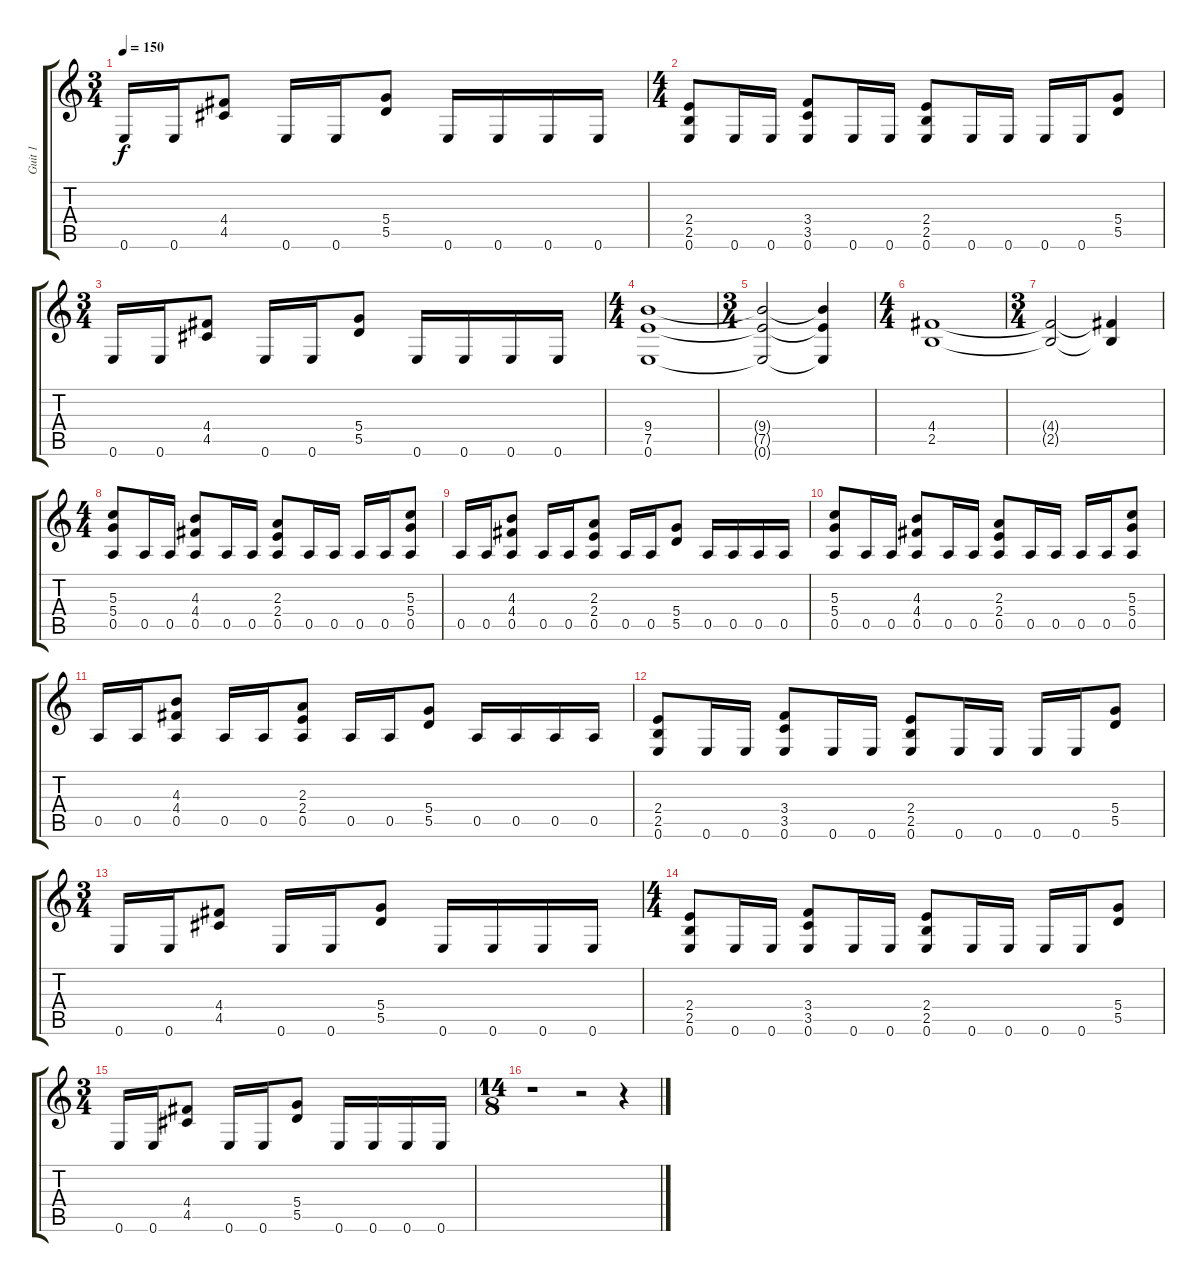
\track ("Guit 1" "Guit 1") {instrument distortionguitar}
\staff {score tabs}
\tuning (E4 B3 G3 D3 A2 E2) {hide}
\ts (3 4)
\tempo 150
\clef g2
\ks c
0.6.16{dy f} 0.6.16 (4.4 4.5).8 0.6.16 0.6.16 (5.4 5.5).8 0.6.16 0.6.16 0.6.16 0.6.16 |
\ts (4 4)
(2.4 2.5 0.6).8 0.6.16 0.6.16 (3.4 3.5 0.6).8 0.6.16 0.6.16 (2.4 2.5 0.6).8 0.6.16 0.6.16 0.6.16 0.6.16 (5.4 5.5).8 |
\ts (3 4)
0.6.16 0.6.16 (4.4 4.5).8 0.6.16 0.6.16 (5.4 5.5).8 0.6.16 0.6.16 0.6.16 0.6.16 |
\ts (4 4)
(9.4 7.5 0.6).1 |
\ts (3 4)
(9.4{t} 7.5{t} 0.6{t}).2 (9.4{t} 7.5{t} 0.6{t}).4 |
\ts (4 4)
(4.4 2.5).1 |
\ts (3 4)
(4.4{t} 2.5{t}).2 (4.4{t} 2.5{t}).4 |
\ts (4 4)
(5.3 5.4 0.5).8 0.5.16 0.5.16 (4.3 4.4 0.5).8 0.5.16 0.5.16 (2.3 2.4 0.5).8 0.5.16 0.5.16 0.5.16 0.5.16 (5.3 5.4 0.5).8 |
0.5.16 0.5.16 (4.3 4.4 0.5).8 0.5.16 0.5.16 (2.3 2.4 0.5).8 0.5.16 0.5.16 (5.4 5.5).8 0.5.16 0.5.16 0.5.16 0.5.16 |
(5.3 5.4 0.5).8 0.5.16 0.5.16 (4.3 4.4 0.5).8 0.5.16 0.5.16 (2.3 2.4 0.5).8 0.5.16 0.5.16 0.5.16 0.5.16 (5.3 5.4 0.5).8 |
0.5.16 0.5.16 (4.3 4.4 0.5).8 0.5.16 0.5.16 (2.3 2.4 0.5).8 0.5.16 0.5.16 (5.4 5.5).8 0.5.16 0.5.16 0.5.16 0.5.16 |
(2.4 2.5 0.6).8 0.6.16 0.6.16 (3.4 3.5 0.6).8 0.6.16 0.6.16 (2.4 2.5 0.6).8 0.6.16 0.6.16 0.6.16 0.6.16 (5.4 5.5).8 |
\ts (3 4)
0.6.16 0.6.16 (4.4 4.5).8 0.6.16 0.6.16 (5.4 5.5).8 0.6.16 0.6.16 0.6.16 0.6.16 |
\ts (4 4)
(2.4 2.5 0.6).8 0.6.16 0.6.16 (3.4 3.5 0.6).8 0.6.16 0.6.16 (2.4 2.5 0.6).8 0.6.16 0.6.16 0.6.16 0.6.16 (5.4 5.5).8 |
\ts (3 4)
0.6.16 0.6.16 (4.4 4.5).8 0.6.16 0.6.16 (5.4 5.5).8 0.6.16 0.6.16 0.6.16 0.6.16 |
\ts (14 8)
r.1 r.2 r.4
